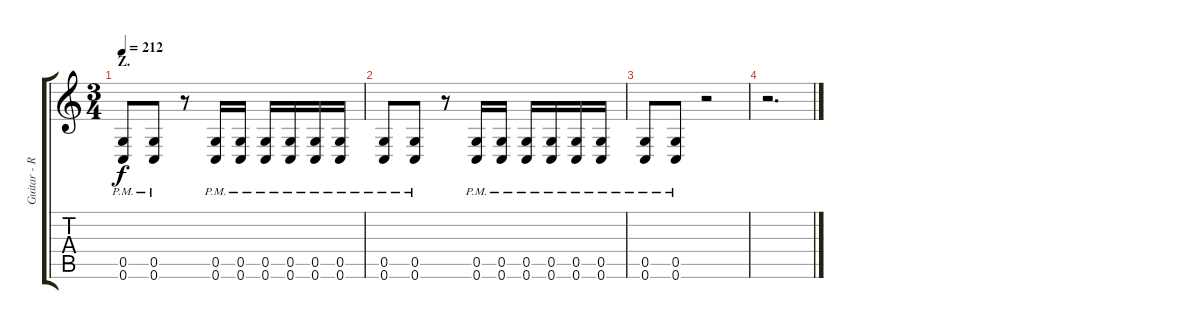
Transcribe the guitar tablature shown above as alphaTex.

\track ("Guitar - Right" "Guitar - R") {instrument distortionguitar}
\staff {score tabs}
\tuning (D4 A3 F3 C3 G2 C2) {hide}
\ts (3 4)
\section ("" "Z.")
\tempo 212
\clef g2
\ks c
(0.5{pm} 0.6{pm}).8{dy f} (0.5{pm} 0.6{pm}).8 r.8 (0.5{pm} 0.6{pm}).16 (0.5{pm} 0.6{pm}).16 (0.5{pm} 0.6{pm}).16 (0.5{pm} 0.6{pm}).16 (0.5{pm} 0.6{pm}).16 (0.5{pm} 0.6{pm}).16 |
(0.5{pm} 0.6{pm}).8 (0.5{pm} 0.6{pm}).8 r.8 (0.5{pm} 0.6{pm}).16 (0.5{pm} 0.6{pm}).16 (0.5{pm} 0.6{pm}).16 (0.5{pm} 0.6{pm}).16 (0.5{pm} 0.6{pm}).16 (0.5{pm} 0.6{pm}).16 |
(0.5{pm} 0.6{pm}).8 (0.5{pm} 0.6{pm}).8 r.2 |
r.2{d}
